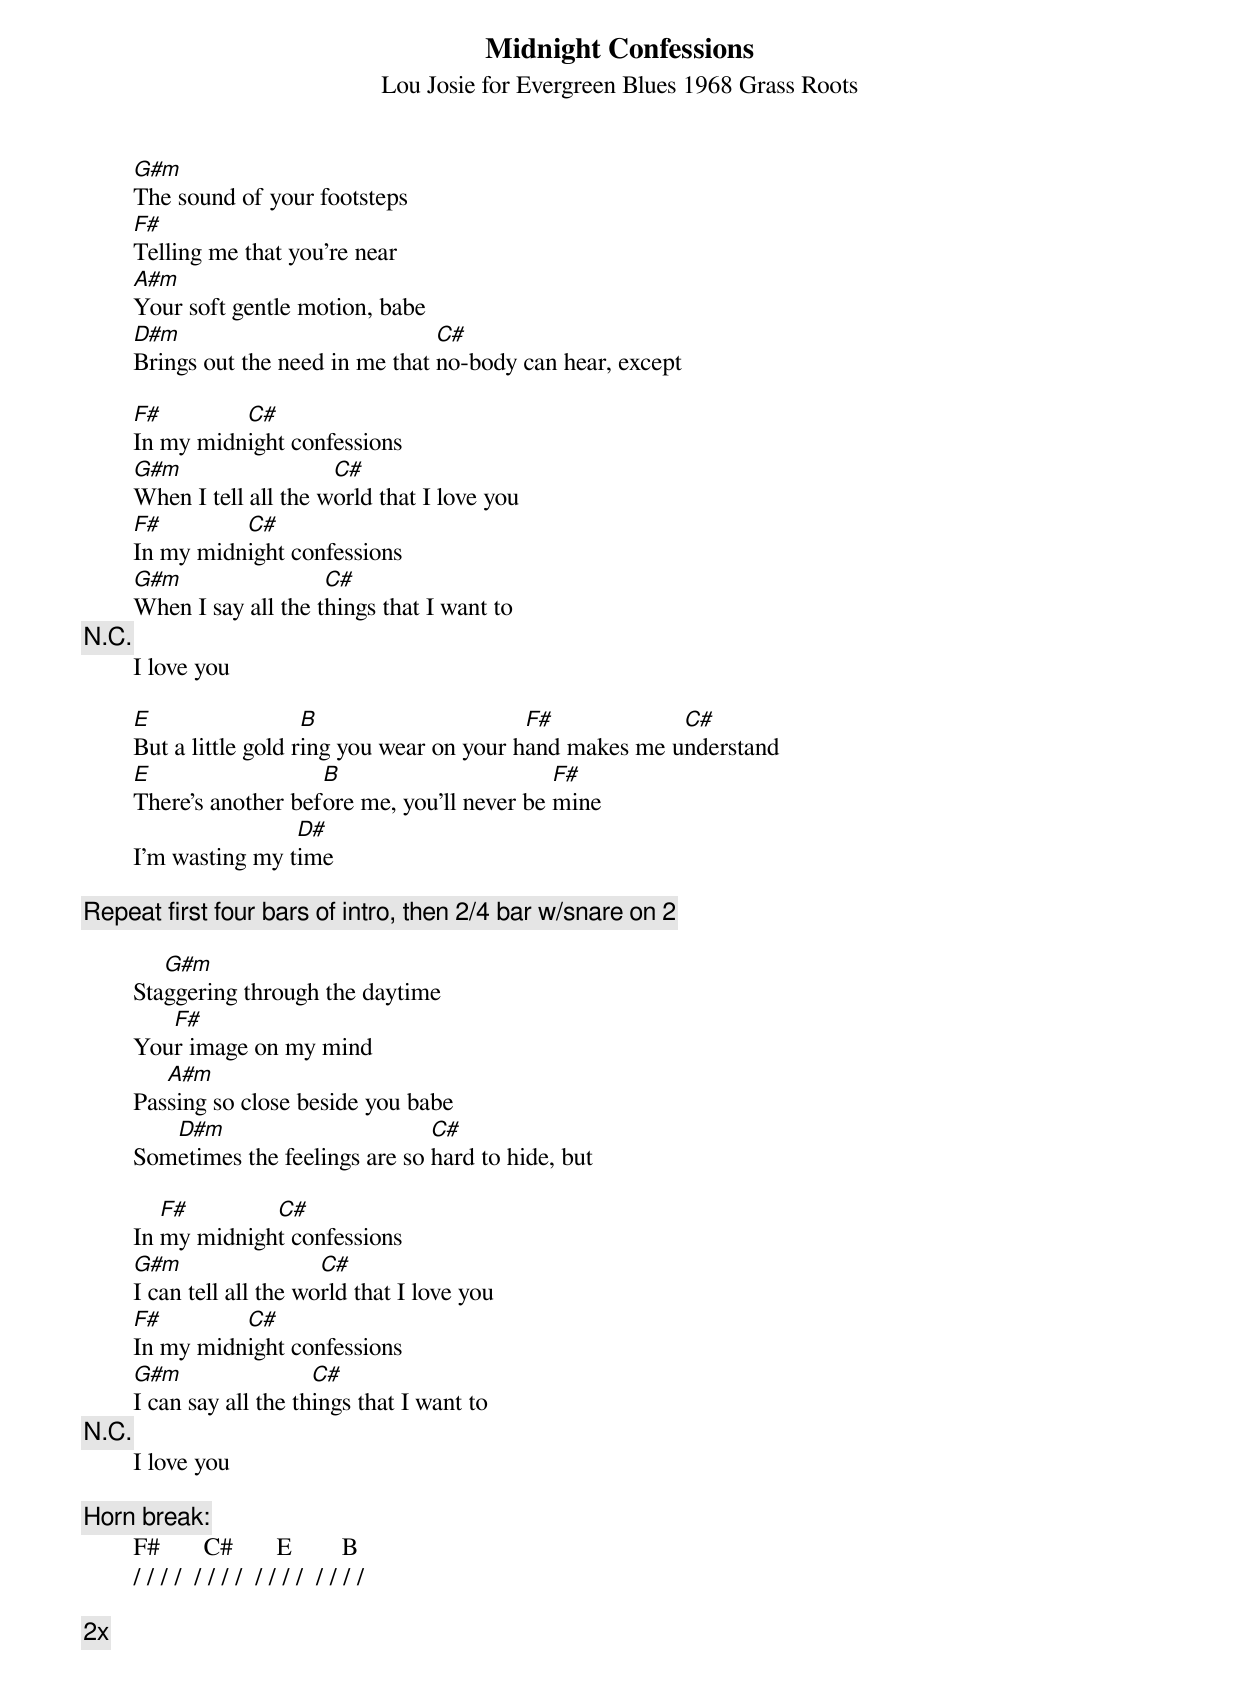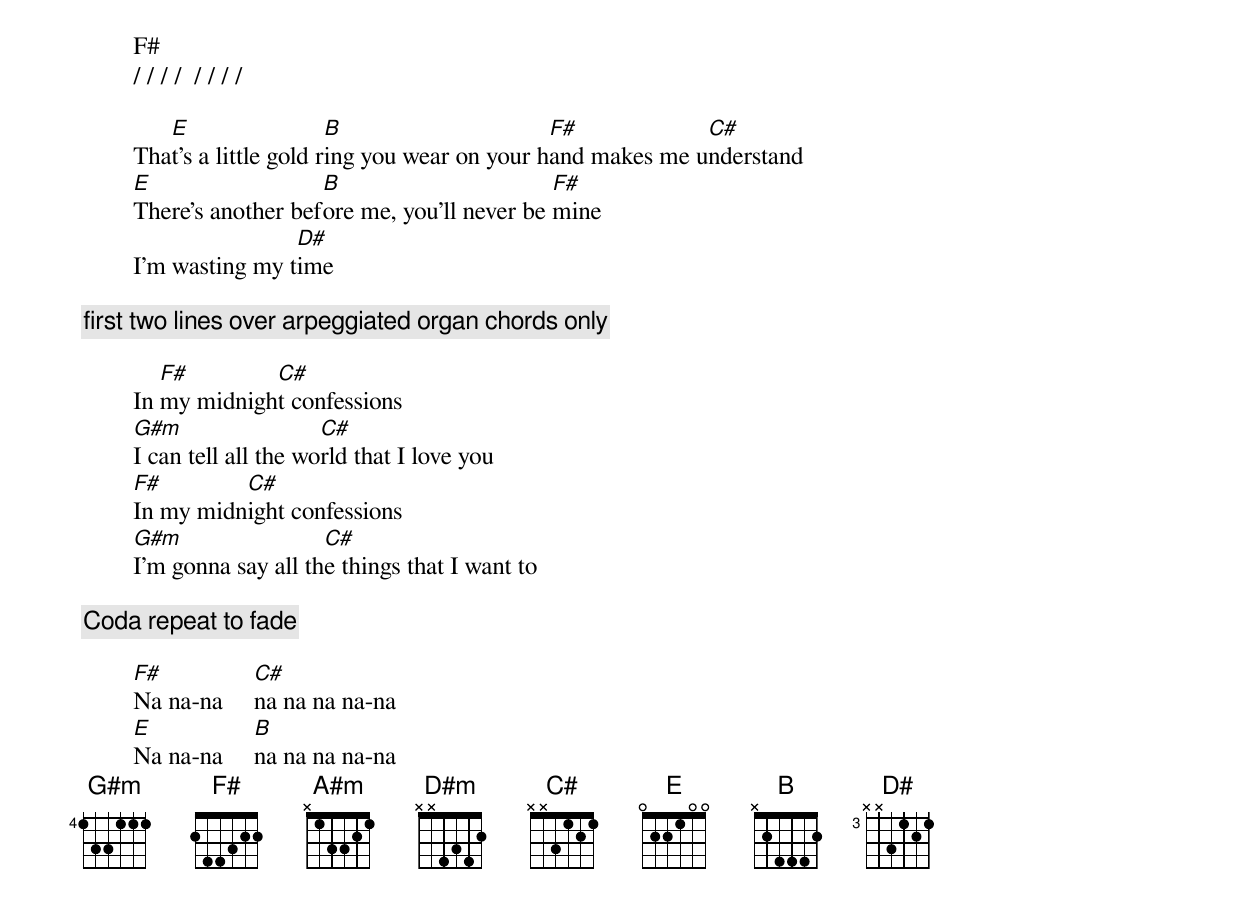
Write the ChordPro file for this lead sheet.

{title: Midnight Confessions}
{subtitle: Lou Josie for Evergreen Blues 1968 Grass Roots}

        [G#m]The sound of your footsteps
        [F#]Telling me that you're near
        [A#m]Your soft gentle motion, babe
        [D#m]Brings out the need in me that [C#]no-body can hear, except

        [F#]In my midn[C#]ight confessions
        [G#m]When I tell all the w[C#]orld that I love you
        [F#]In my midn[C#]ight confessions
        [G#m]When I say all the t[C#]hings that I want to
        {c:N.C.}
        I love you

        [E]But a little gold r[B]ing you wear on your h[F#]and makes me u[C#]nderstand
        [E]There's another bef[B]ore me, you'll never be [F#]mine
        I'm wasting my t[D#]ime

{c:Repeat first four bars of intro, then 2/4 bar w/snare on 2}

        Sta[G#m]ggering through the daytime
        You[F#]r image on my mind
        Pas[A#m]sing so close beside you babe
        Som[D#m]etimes the feelings are so [C#]hard to hide, but

        In [F#]my midnigh[C#]t confessions
        [G#m]I can tell all the wo[C#]rld that I love you
        [F#]In my midn[C#]ight confessions
        [G#m]I can say all the th[C#]ings that I want to
{c:N.C.}
        I love you

{c:Horn break:}
        F#       C#       E        B
        / / / /  / / / /  / / / /  / / / /

{c:2x}

        F#
        / / / /  / / / /

        Tha[E]t's a little gold r[B]ing you wear on your h[F#]and makes me u[C#]nderstand
        [E]There's another bef[B]ore me, you'll never be [F#]mine
        I'm wasting my t[D#]ime

{c:first two lines over arpeggiated organ chords only}

        In [F#]my midnigh[C#]t confessions
        [G#m]I can tell all the wo[C#]rld that I love you
        [F#]In my midn[C#]ight confessions
        [G#m]I'm gonna say all th[C#]e things that I want to

{c:Coda repeat to fade}

        [F#]Na na-na     [C#]na na na na-na
        [E]Na na-na     [B]na na na na-na
